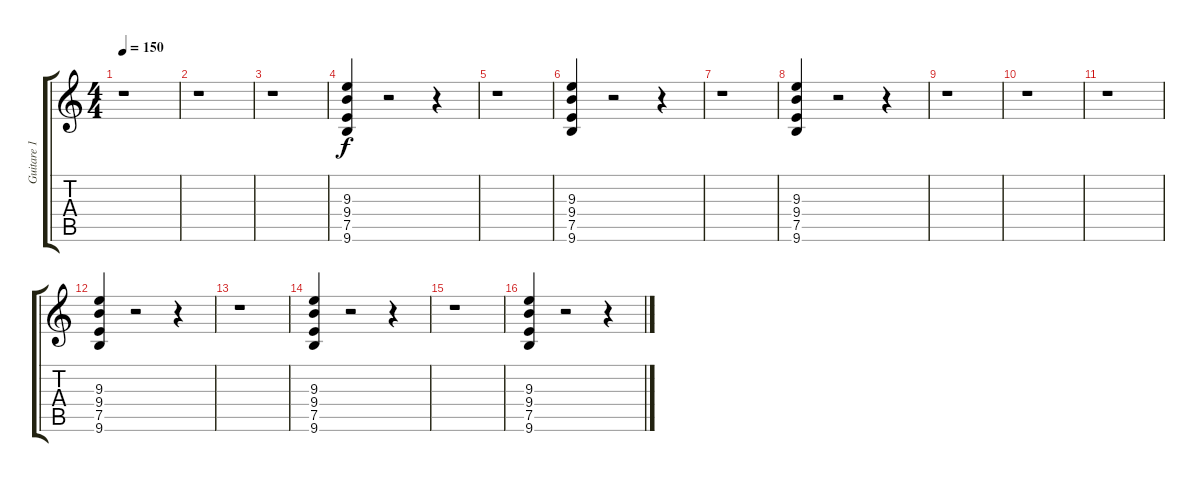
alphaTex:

\track ("Guitare 1" "Guitare 1") {instrument overdrivenguitar}
\staff {score tabs}
\tuning (E4 B3 G3 D3 A2 D2) {hide}
\ts (4 4)
\tempo 150
\clef g2
\ks c
r.1{dy f} |
r.1 |
r.1 |
(9.3 9.4 7.5 9.6).4 r.2 r.4 |
r.1 |
(9.3 9.4 7.5 9.6).4 r.2 r.4 |
r.1 |
(9.3 9.4 7.5 9.6).4 r.2 r.4 |
r.1 |
r.1 |
r.1 |
(9.3 9.4 7.5 9.6).4 r.2 r.4 |
r.1 |
(9.3 9.4 7.5 9.6).4 r.2 r.4 |
r.1 |
(9.3 9.4 7.5 9.6).4 r.2 r.4
